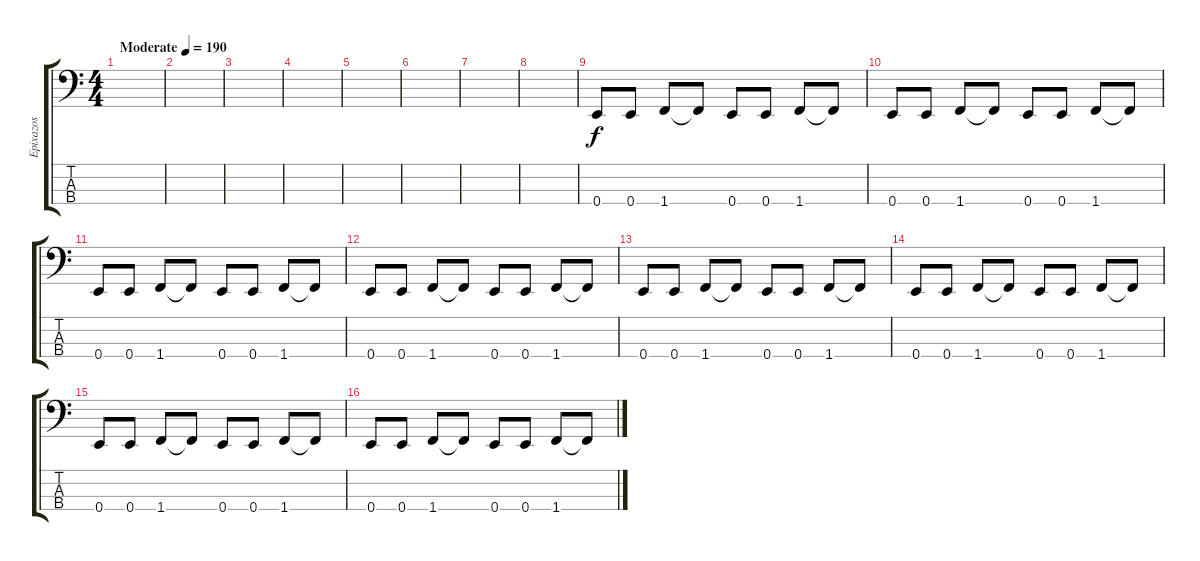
\track ("Epixazos" "Epixazos") {instrument electricbasspick}
\staff {score tabs}
\tuning (G2 D2 A1 E1) {hide}
\ts (4 4)
\tempo (190 "Moderate")
\clef f4
\ks c
|
|
|
|
|
|
|
|
0.4.8 0.4.8 1.4.8 1.4{t}.8 0.4.8 0.4.8 1.4.8 1.4{t}.8 |
0.4.8 0.4.8 1.4.8 1.4{t}.8 0.4.8 0.4.8 1.4.8 1.4{t}.8 |
0.4.8 0.4.8 1.4.8 1.4{t}.8 0.4.8 0.4.8 1.4.8 1.4{t}.8 |
0.4.8 0.4.8 1.4.8 1.4{t}.8 0.4.8 0.4.8 1.4.8 1.4{t}.8 |
0.4.8 0.4.8 1.4.8 1.4{t}.8 0.4.8 0.4.8 1.4.8 1.4{t}.8 |
0.4.8 0.4.8 1.4.8 1.4{t}.8 0.4.8 0.4.8 1.4.8 1.4{t}.8 |
0.4.8 0.4.8 1.4.8 1.4{t}.8 0.4.8 0.4.8 1.4.8 1.4{t}.8 |
0.4.8 0.4.8 1.4.8 1.4{t}.8 0.4.8 0.4.8 1.4.8 1.4{t}.8
